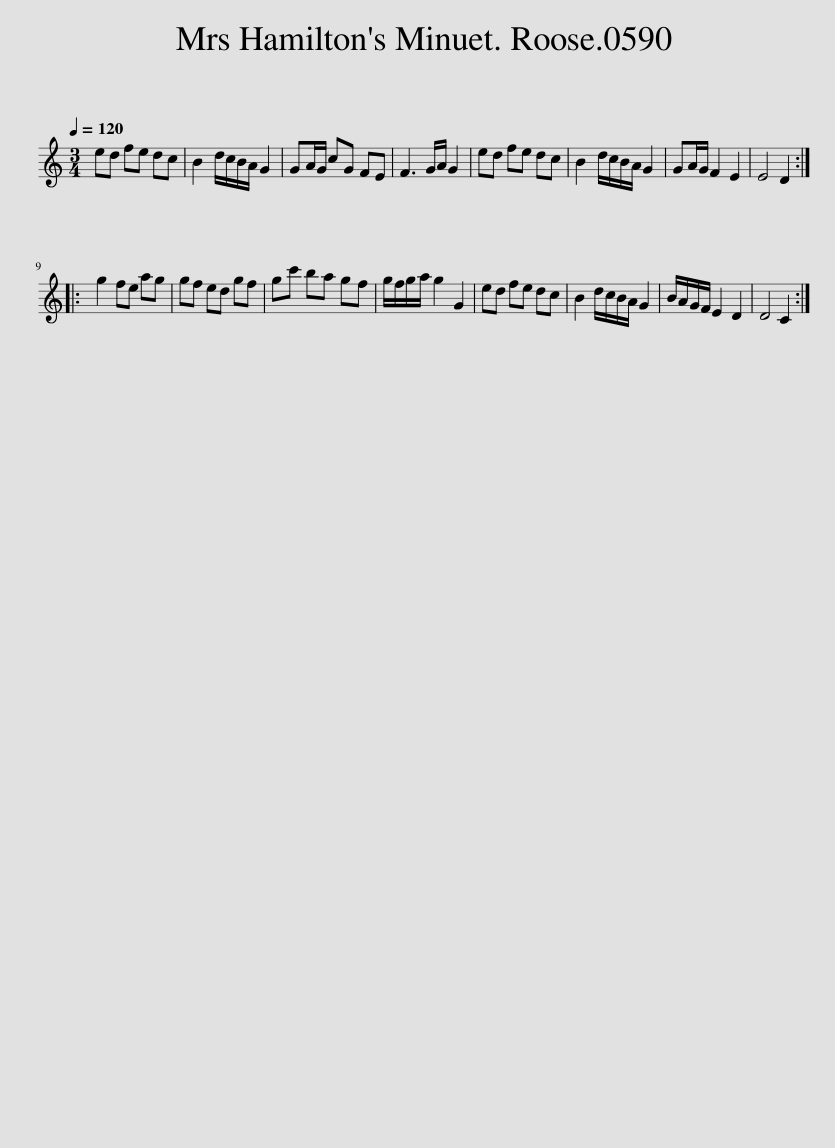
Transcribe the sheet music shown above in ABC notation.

X:1
L:1/8
Q:1/4=120
M:3/4
I:linebreak $
K:C
V:1 treble
V:1
 ed fe dc | B2 d/c/B/A/ G2 | GA/G/ cG FE | F3 G/A/ G2 | ed fe dc | %5
 B2 d/c/B/A/ G2 | GA/G/ F2 E2 | E4 D2 ::$ g2 fe ag | gf ed gf | %10
 gc' ba gf | g/f/g/a/ g2 G2 | ed fe dc | B2 d/c/B/A/ G2 | B/A/G/F/ E2 D2 | %15
 D4 C2 :| %16
